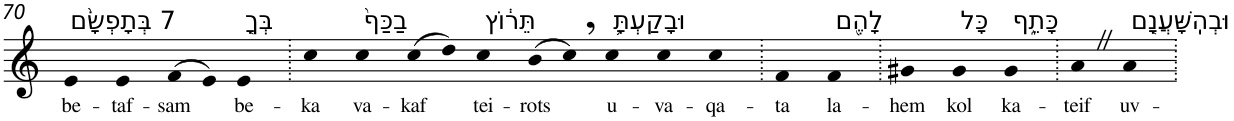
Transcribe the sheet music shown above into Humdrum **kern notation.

**kern	**text
*part1	*part1
*staff1	*staff1
*I"Piano	*
*I'Pno	*
!!LO:PB:g=z
*clefG2	*
*k[]	*
=70	=70
!LO:TX:a:t=7 בְּתָפְשָׂ֨ם	!
!	!LO:LY:b
4e	be-
!	!LO:LY:b
4e	-taf-
!	!LO:LY:b
(>8f	-sam
8e)	.
!LO:TX:a:t=בְּךָ֤	!
!	!LO:LY:b
4e	be-
=71.	=71.
!	!LO:LY:b
4cc	-ka
!LO:TX:a:t=בַכַּף֙	!
!	!LO:LY:b
4cc	va-
!	!LO:LY:b
(>8cc	-kaf
8dd)	.
!LO:TX:a:t=תֵּר֔וֹץ	!
!	!LO:LY:b
4cc	tei-
!	!LO:LY:b
(>8b	-rots
8cc,)	.
!LO:TX:a:t=וּבָקַעְתָּ֥	!
!	!LO:LY:b
4cc	u-
!	!LO:LY:b
4cc	-va-
!	!LO:LY:b
4cc	-qa-
=72.	=72.
!	!LO:LY:b
4f	-ta
!LO:TX:a:t=לָהֶ֖ם	!
!	!LO:LY:b
4f	la-
=73.	=73.
!	!LO:LY:b
4g#X	-hem
!LO:TX:a:t=כָּל	!
!	!LO:LY:b
4g#	kol
!LO:TX:a:t=כָּתֵ֑ף	!
!	!LO:LY:b
4g#	ka-
=74.	=74.
!	!LO:LY:b
4aZ	-teif
!LO:TX:a:t=וּבְהִֽשָּׁעֲנָ֤ם	!
!	!LO:LY:b
4a	uv-
=.	=.
*-	*-
